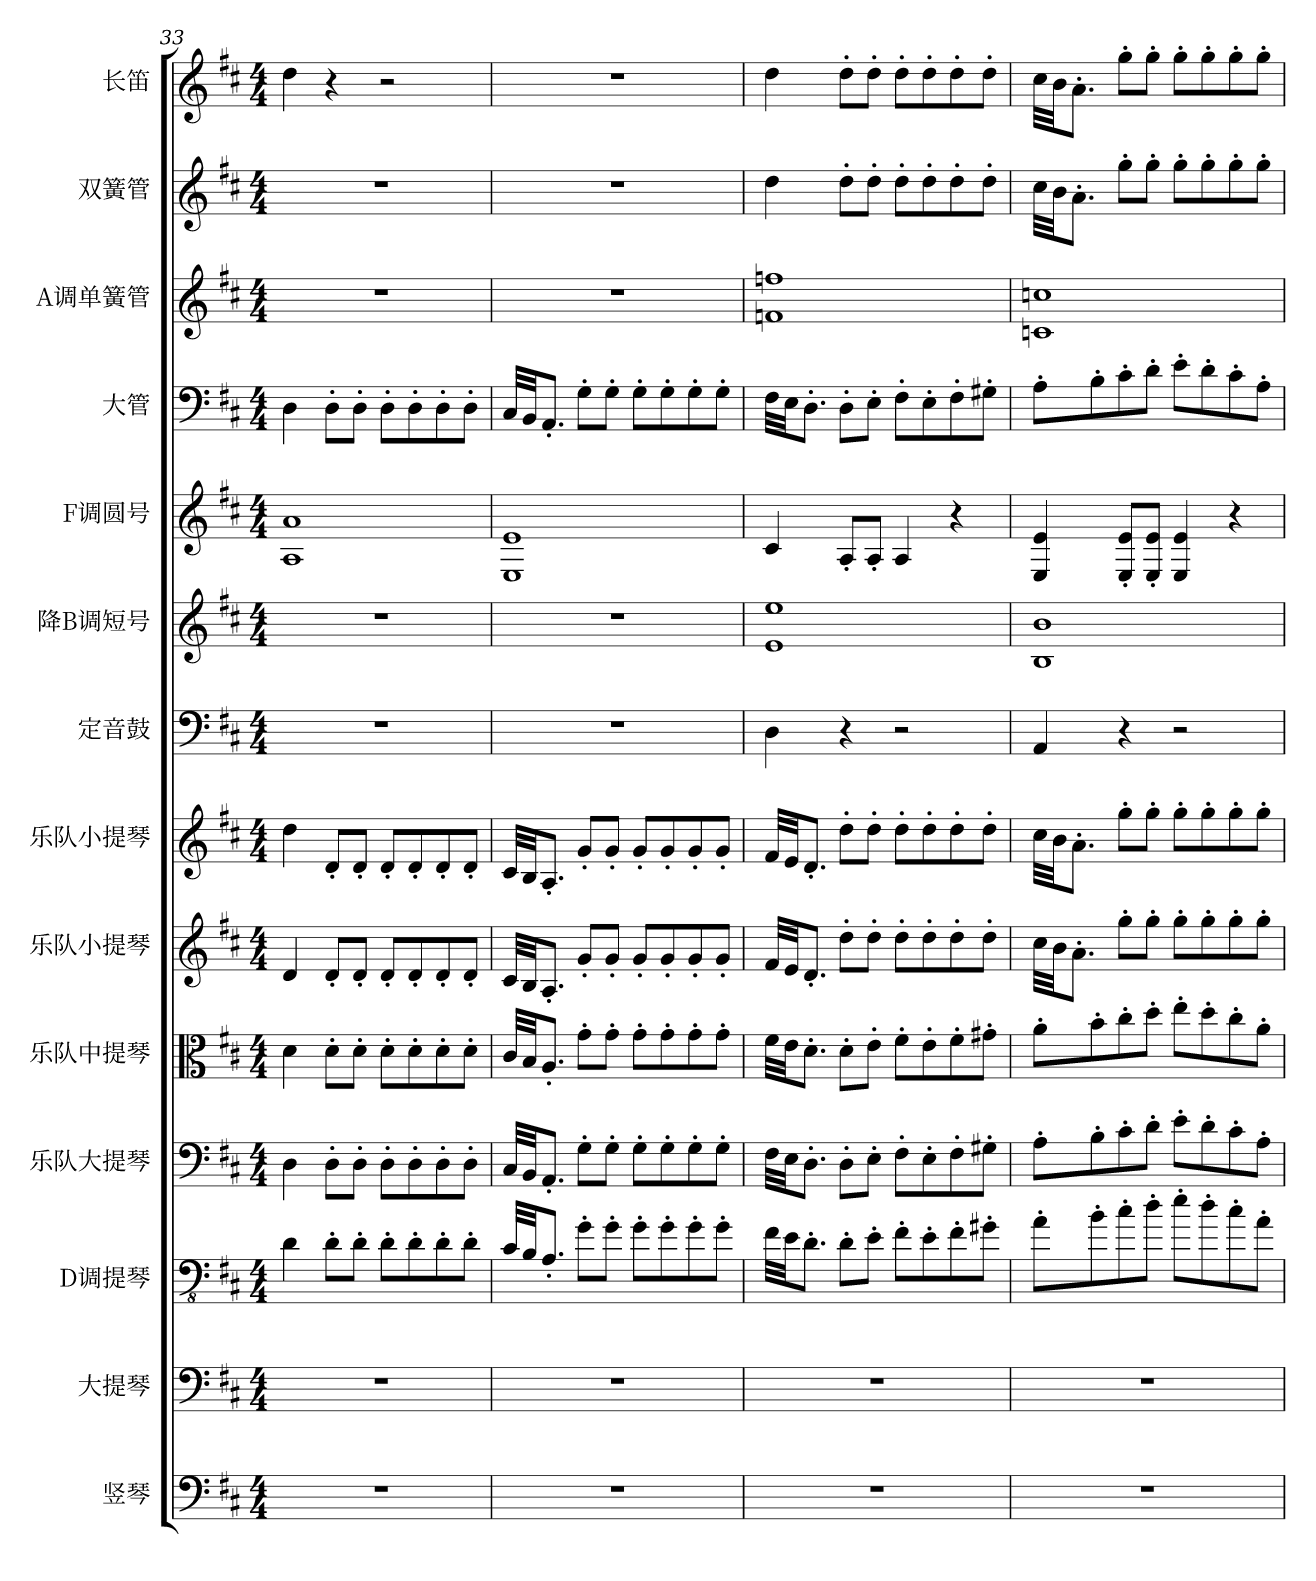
**kern	**kern	**kern	**kern	**kern	**kern	**kern	**kern	**kern	**kern	**kern	**kern	**kern	**kern
*part14	*part13	*part12	*part11	*part10	*part9	*part8	*part7	*part6	*part5	*part4	*part3	*part2	*part1
*staff14	*staff13	*staff12	*staff11	*staff10	*staff9	*staff8	*staff7	*staff6	*staff5	*staff4	*staff3	*staff2	*staff1
*I"竖琴	*I"大提琴	*I"D调提琴	*I"乐队大提琴	*I"乐队中提琴	*I"乐队小提琴	*I"乐队小提琴	*I"定音鼓	*I"降B调短号	*I"F调圆号	*I"大管	*I"A调单簧管	*I"双簧管	*I"长笛
*clefF4	*clefF4	*clefFv4	*clefF4	*clefC3	*clefG2	*clefG2	*clefF4	*clefG2	*clefG2	*clefF4	*clefG2	*clefG2	*clefG2
*	*	*ITrd7c12	*	*	*	*	*	*ITrd1c2	*ITrd4c7	*	*ITrd2c3	*	*
*k[f#c#]	*k[f#c#]	*k[f#c#]	*k[f#c#]	*k[f#c#]	*k[f#c#]	*k[f#c#]	*k[f#c#]	*k[]	*k[f#]	*k[f#c#]	*k[f#c#g#d#a#]	*k[f#c#]	*k[f#c#]
*M4/4	*M4/4	*M4/4	*M4/4	*M4/4	*M4/4	*M4/4	*M4/4	*M4/4	*M4/4	*M4/4	*M4/4	*M4/4	*M4/4
=33	=33	=33	=33	=33	=33	=33	=33	=33	=33	=33	=33	=33	=33
1r	1r	4DD\	4D\	4d\	4d/	4dd\	1r	1r	1D 1d	4D\	1r	1r	4dd\
.	.	8DD'\L	8D'\L	8d'\L	8d'/L	8d'/L	.	.	.	8D'\L	.	.	4r
.	.	8DD'\J	8D'\J	8d'\J	8d'/J	8d'/J	.	.	.	8D'\J	.	.	.
.	.	8DD'\L	8D'\L	8d'\L	8d'/L	8d'/L	.	.	.	8D'\L	.	.	2r
.	.	8DD'\	8D'\	8d'\	8d'/	8d'/	.	.	.	8D'\	.	.	.
.	.	8DD'\	8D'\	8d'\	8d'/	8d'/	.	.	.	8D'\	.	.	.
.	.	8DD'\J	8D'\J	8d'\J	8d'/J	8d'/J	.	.	.	8D'\J	.	.	.
=34	=34	=34	=34	=34	=34	=34	=34	=34	=34	=34	=34	=34	=34
1r	1r	32CC#/LLL	32C#/LLL	32c#/LLL	32c#/LLL	32c#/LLL	1r	1r	1AA 1A	32C#/LLL	1r	1r	1r
.	.	32BBB/JJ	32BB/JJ	32B/JJ	32B/JJ	32B/JJ	.	.	.	32BB/JJ	.	.	.
.	.	8.AAA'/J	8.AA'/J	8.A'/J	8.A'/J	8.A'/J	.	.	.	8.AA'/J	.	.	.
.	.	8GG'\L	8G'\L	8g'\L	8g'/L	8g'/L	.	.	.	8G'\L	.	.	.
.	.	8GG'\J	8G'\J	8g'\J	8g'/J	8g'/J	.	.	.	8G'\J	.	.	.
.	.	8GG'\L	8G'\L	8g'\L	8g'/L	8g'/L	.	.	.	8G'\L	.	.	.
.	.	8GG'\	8G'\	8g'\	8g'/	8g'/	.	.	.	8G'\	.	.	.
.	.	8GG'\	8G'\	8g'\	8g'/	8g'/	.	.	.	8G'\	.	.	.
.	.	8GG'\J	8G'\J	8g'\J	8g'/J	8g'/J	.	.	.	8G'\J	.	.	.
!!LO:PB:g=z
=35	=35	=35	=35	=35	=35	=35	=35	=35	=35	=35	=35	=35	=35
1r	1r	32FF#\LLL	32F#\LLL	32f#\LLL	32f#/LLL	32f#/LLL	4D\	1d 1dd	4F#/	32F#\LLL	1dn 1ddn	4dd\	4dd\
.	.	32EE\JJ	32E\JJ	32e\JJ	32e/JJ	32e/JJ	.	.	.	32E\JJ	.	.	.
.	.	8.DD'\J	8.D'\J	8.d'\J	8.d'/J	8.d'/J	.	.	.	8.D'\J	.	.	.
.	.	8DD'\L	8D'\L	8d'\L	8dd'\L	8dd'\L	4r	.	8D'/L	8D'\L	.	8dd'\L	8dd'\L
.	.	8EE'\J	8E'\J	8e'\J	8dd'\J	8dd'\J	.	.	8D'/J	8E'\J	.	8dd'\J	8dd'\J
.	.	8FF#'\L	8F#'\L	8f#'\L	8dd'\L	8dd'\L	2r	.	4D/	8F#'\L	.	8dd'\L	8dd'\L
.	.	8EE'\	8E'\	8e'\	8dd'\	8dd'\	.	.	.	8E'\	.	8dd'\	8dd'\
.	.	8FF#'\	8F#'\	8f#'\	8dd'\	8dd'\	.	.	4r	8F#'\	.	8dd'\	8dd'\
.	.	8GG#X'\J	8G#X'\J	8g#X'\J	8dd'\J	8dd'\J	.	.	.	8G#X'\J	.	8dd'\J	8dd'\J
=36	=36	=36	=36	=36	=36	=36	=36	=36	=36	=36	=36	=36	=36
1r	1r	8AA'\L	8A'\L	8a'\L	32cc#\LLL	32cc#\LLL	4AA/	1A 1a	4AA/ 4A/	8A'\L	1An 1an	32cc#\LLL	32cc#\LLL
.	.	.	.	.	32b\JJ	32b\JJ	.	.	.	.	.	32b\JJ	32b\JJ
.	.	.	.	.	8.a'\J	8.a'\J	.	.	.	.	.	8.a'\J	8.a'\J
.	.	8BB'\	8B'\	8b'\	.	.	.	.	.	8B'\	.	.	.
.	.	8C#'\	8c#'\	8cc#'\	8gg'\L	8gg'\L	4r	.	8AA/' 8A/'L	8c#'\	.	8gg'\L	8gg'\L
.	.	8D'\J	8d'\J	8dd'\J	8gg'\J	8gg'\J	.	.	8AA/' 8A/'J	8d'\J	.	8gg'\J	8gg'\J
.	.	8E'\L	8e'\L	8ee'\L	8gg'\L	8gg'\L	2r	.	4AA/ 4A/	8e'\L	.	8gg'\L	8gg'\L
.	.	8D'\	8d'\	8dd'\	8gg'\	8gg'\	.	.	.	8d'\	.	8gg'\	8gg'\
.	.	8C#'\	8c#'\	8cc#'\	8gg'\	8gg'\	.	.	4r	8c#'\	.	8gg'\	8gg'\
.	.	8AA'\J	8A'\J	8a'\J	8gg'\J	8gg'\J	.	.	.	8A'\J	.	8gg'\J	8gg'\J
=	=	=	=	=	=	=	=	=	=	=	=	=	=
*-	*-	*-	*-	*-	*-	*-	*-	*-	*-	*-	*-	*-	*-
